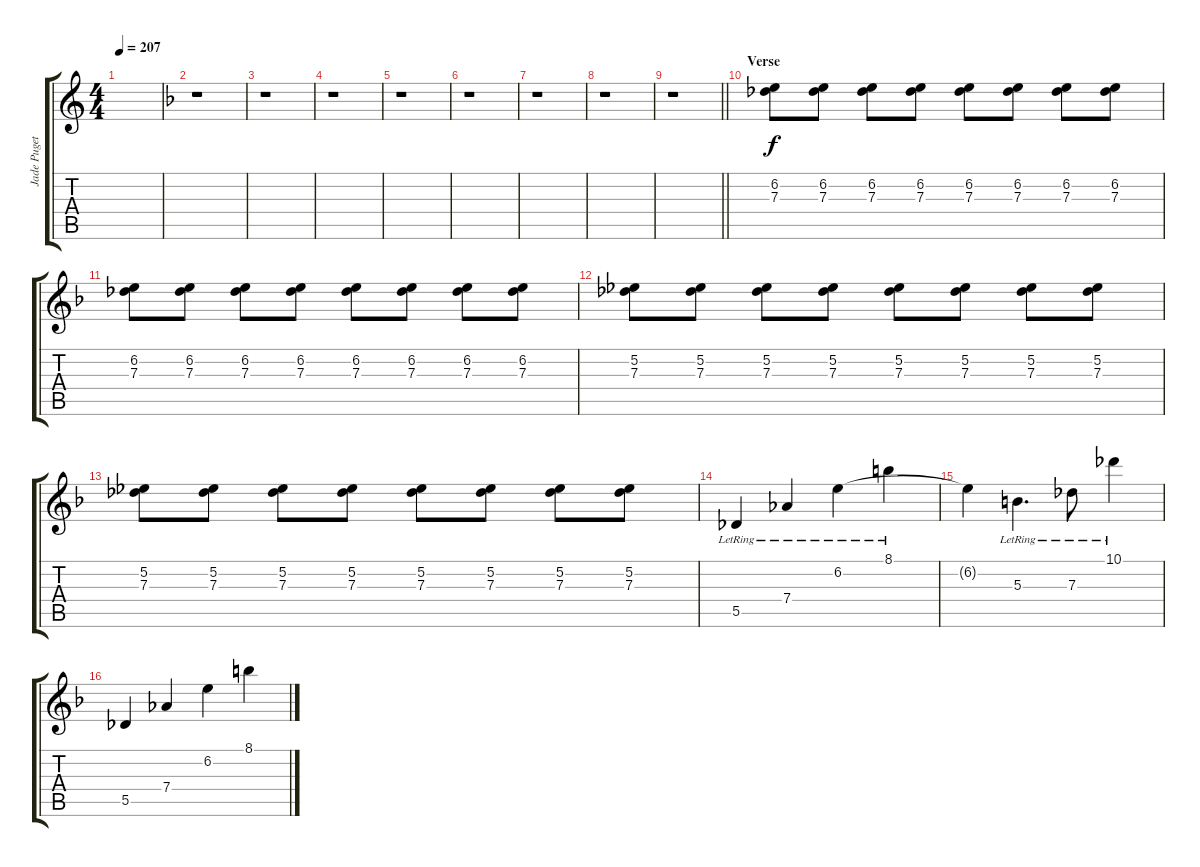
\track ("Jade Puget (O-Dub)" "Jade Puget") {instrument overdrivenguitar}
\staff {score tabs}
\tuning (Eb4 Bb3 Gb3 Db3 Ab2 Db2) {hide}
\ts (4 4)
\tempo 207
\clef g2
\ks c
|
\ks f
r.1 |
r.1 |
r.1 |
r.1 |
r.1 |
r.1 |
r.1 |
\barLineRight lightlight
r.1 |
\section ("" "Verse")
(6.2 7.3).8 (6.2 7.3).8 (6.2 7.3).8 (6.2 7.3).8 (6.2 7.3).8 (6.2 7.3).8 (6.2 7.3).8 (6.2 7.3).8 |
(6.2 7.3).8 (6.2 7.3).8 (6.2 7.3).8 (6.2 7.3).8 (6.2 7.3).8 (6.2 7.3).8 (6.2 7.3).8 (6.2 7.3).8 |
(5.2 7.3).8 (5.2 7.3).8 (5.2 7.3).8 (5.2 7.3).8 (5.2 7.3).8 (5.2 7.3).8 (5.2 7.3).8 (5.2 7.3).8 |
(5.2 7.3).8 (5.2 7.3).8 (5.2 7.3).8 (5.2 7.3).8 (5.2 7.3).8 (5.2 7.3).8 (5.2 7.3).8 (5.2 7.3).8 |
5.5{lr}.4 7.4{lr}.4 6.2{lr}.4 8.1{lr}.4 |
6.2{t}.4 5.3{lr}.4{d} 7.3{lr}.8 10.1{lr}.4 |
5.5.4 7.4.4 6.2.4 8.1.4
